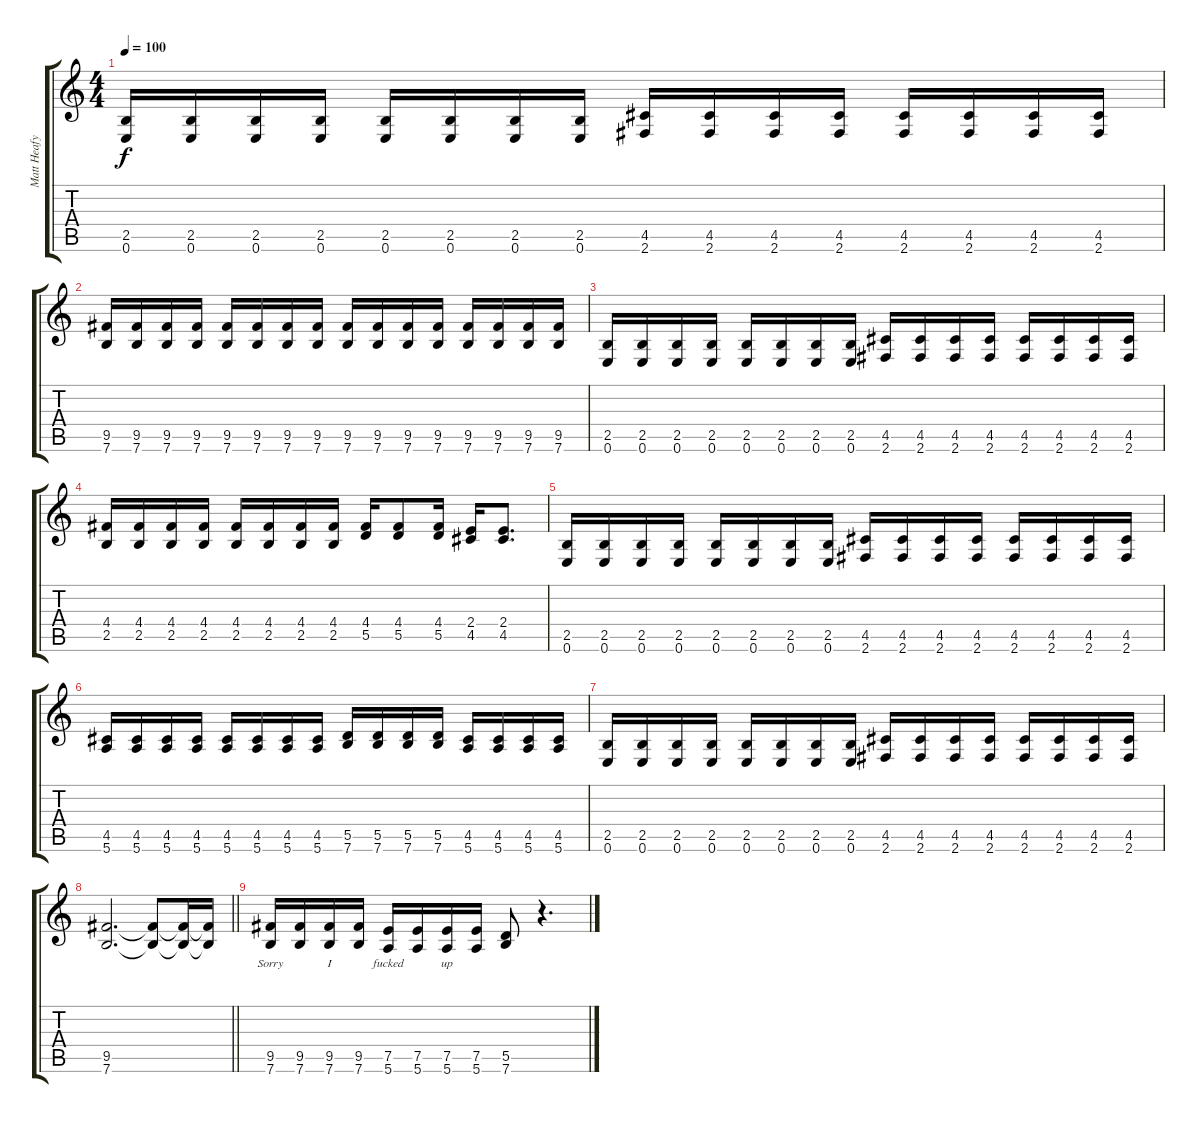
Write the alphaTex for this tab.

\track ("Matt Heafy" "Matt Heafy") {instrument distortionguitar}
\staff {score tabs}
\tuning (E4 B3 G3 D3 A2 E2) {hide}
\ts (4 4)
\tempo 100
\clef g2
\ks c
(2.5 0.6).16{dy f} (2.5 0.6).16 (2.5 0.6).16 (2.5 0.6).16 (2.5 0.6).16 (2.5 0.6).16 (2.5 0.6).16 (2.5 0.6).16 (4.5 2.6).16 (4.5 2.6).16 (4.5 2.6).16 (4.5 2.6).16 (4.5 2.6).16 (4.5 2.6).16 (4.5 2.6).16 (4.5 2.6).16 |
(9.5 7.6).16 (9.5 7.6).16 (9.5 7.6).16 (9.5 7.6).16 (9.5 7.6).16 (9.5 7.6).16 (9.5 7.6).16 (9.5 7.6).16 (9.5 7.6).16 (9.5 7.6).16 (9.5 7.6).16 (9.5 7.6).16 (9.5 7.6).16 (9.5 7.6).16 (9.5 7.6).16 (9.5 7.6).16 |
(2.5 0.6).16 (2.5 0.6).16 (2.5 0.6).16 (2.5 0.6).16 (2.5 0.6).16 (2.5 0.6).16 (2.5 0.6).16 (2.5 0.6).16 (4.5 2.6).16 (4.5 2.6).16 (4.5 2.6).16 (4.5 2.6).16 (4.5 2.6).16 (4.5 2.6).16 (4.5 2.6).16 (4.5 2.6).16 |
(4.4 2.5).16 (4.4 2.5).16 (4.4 2.5).16 (4.4 2.5).16 (4.4 2.5).16 (4.4 2.5).16 (4.4 2.5).16 (4.4 2.5).16 (4.4 5.5).16 (4.4 5.5).8 (4.4 5.5).16 (2.4 4.5).16 (2.4 4.5).8{d} |
(2.5 0.6).16 (2.5 0.6).16 (2.5 0.6).16 (2.5 0.6).16 (2.5 0.6).16 (2.5 0.6).16 (2.5 0.6).16 (2.5 0.6).16 (4.5 2.6).16 (4.5 2.6).16 (4.5 2.6).16 (4.5 2.6).16 (4.5 2.6).16 (4.5 2.6).16 (4.5 2.6).16 (4.5 2.6).16 |
(4.5 5.6).16 (4.5 5.6).16 (4.5 5.6).16 (4.5 5.6).16 (4.5 5.6).16 (4.5 5.6).16 (4.5 5.6).16 (4.5 5.6).16 (5.5 7.6).16 (5.5 7.6).16 (5.5 7.6).16 (5.5 7.6).16 (4.5 5.6).16 (4.5 5.6).16 (4.5 5.6).16 (4.5 5.6).16 |
(2.5 0.6).16 (2.5 0.6).16 (2.5 0.6).16 (2.5 0.6).16 (2.5 0.6).16 (2.5 0.6).16 (2.5 0.6).16 (2.5 0.6).16 (4.5 2.6).16 (4.5 2.6).16 (4.5 2.6).16 (4.5 2.6).16 (4.5 2.6).16 (4.5 2.6).16 (4.5 2.6).16 (4.5 2.6).16 |
\barLineRight lightlight
(9.5 7.6).2{d} (9.5{t} 7.6{t}).8 (9.5{t} 7.6{t}).16 (9.5{t} 7.6{t}).16 |
(9.5 7.6).16{lyrics (0 "Sorry") lyrics (1 "") lyrics (2 "") lyrics (3 "") lyrics (4 "")} (9.5 7.6).16{lyrics (0 "") lyrics (1 "") lyrics (2 "") lyrics (3 "") lyrics (4 "")} (9.5 7.6).16{lyrics (0 "I") lyrics (1 "") lyrics (2 "") lyrics (3 "") lyrics (4 "")} (9.5 7.6).16{lyrics (0 "") lyrics (1 "") lyrics (2 "") lyrics (3 "") lyrics (4 "")} (7.5 5.6).16{lyrics (0 "fucked") lyrics (1 "") lyrics (2 "") lyrics (3 "") lyrics (4 "")} (7.5 5.6).16{lyrics (0 "") lyrics (1 "") lyrics (2 "") lyrics (3 "") lyrics (4 "")} (7.5 5.6).16{lyrics (0 "up") lyrics (1 "") lyrics (2 "") lyrics (3 "") lyrics (4 "")} (7.5 5.6).16 (5.5 7.6).8 r.4{d}
